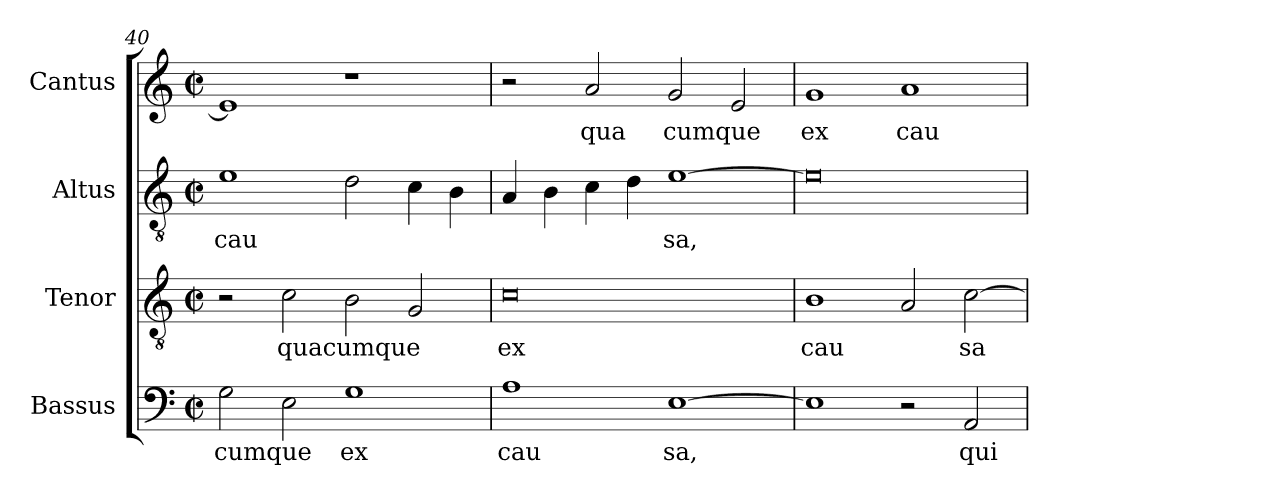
**kern	**text	**kern	**text	**kern	**text	**kern	**text
*part4	*part4	*part3	*part3	*part2	*part2	*part1	*part1
*staff4	*staff4	*staff3	*staff3	*staff2	*staff2	*staff1	*staff1
*I"Bassus	*	*I"Tenor	*	*I"Altus	*	*I"Cantus	*
!!LO:LB:g=z
*clefF4	*	*clefGv2	*	*clefGv2	*	*clefG2	*
*k[]	*	*k[]	*	*k[]	*	*k[]	*
*C:	*	*C:	*	*C:	*	*C:	*
*M2/2	*	*M2/2	*	*M2/2	*	*M2/2	*
*met(c|)	*	*met(c|)	*	*met(c|)	*	*met(c|)	*
=40	=40	=40	=40	=40	=40	=40	=40
!	!LO:LY:b:cj	!	!	!	!LO:LY:b:cj	!	!LO:LY:b:cj
2G\	cumque	2r	.	1e	cau	1e]	.
!	!LO:LY:b:cj	!	!LO:LY:b:cj	!	!	!	!
2E\	.	2c\	quacumque	.	.	.	.
!	!LO:LY:b:cj	!	!LO:LY:b:cj	!	!LO:LY:b:cj	!	!
1G	ex	2B\	.	2d\	.	1r	.
!	!	!	!LO:LY:b:cj	!	!LO:LY:b:cj	!	!
.	.	2G/	.	4c\	.	.	.
!	!	!	!	!	!LO:LY:b:cj	!	!
.	.	.	.	4B\	.	.	.
=41	=41	=41	=41	=41	=41	=41	=41
!	!LO:LY:b:cj	!	!LO:LY:b:cj	!	!LO:LY:b:cj	!	!
1A	cau	0c	ex	4A/	.	2r	.
!	!	!	!	!	!LO:LY:b:cj	!	!
.	.	.	.	4B\	.	.	.
!	!	!	!	!	!LO:LY:b:cj	!	!LO:LY:b:cj
.	.	.	.	4c\	.	2a/	qua
!	!	!	!	!	!LO:LY:b:cj	!	!
.	.	.	.	4d\	.	.	.
!	!LO:LY:b:cj	!	!	!	!LO:LY:b:cj	!	!LO:LY:b:cj
[>1E	sa,	.	.	[>1e	sa,	2g/	cumque
!	!	!	!	!	!	!	!LO:LY:b:cj
.	.	.	.	.	.	2e/	.
=42	=42	=42	=42	=42	=42	=42	=42
!	!LO:LY:b:cj	!	!LO:LY:b:cj	!	!LO:LY:b:cj	!	!LO:LY:b:cj
1E]	.	1B	cau	0e]	.	1g	ex
!	!	!	!LO:LY:b:cj	!	!	!	!LO:LY:b:cj
2r	.	2A/	.	.	.	1a	cau
!	!LO:LY:b:cj	!	!LO:LY:b:cj	!	!	!	!
2AA/	qui	[>2c\	sa	.	.	.	.
=	=	=	=	=	=	=	=
*-	*-	*-	*-	*-	*-	*-	*-
